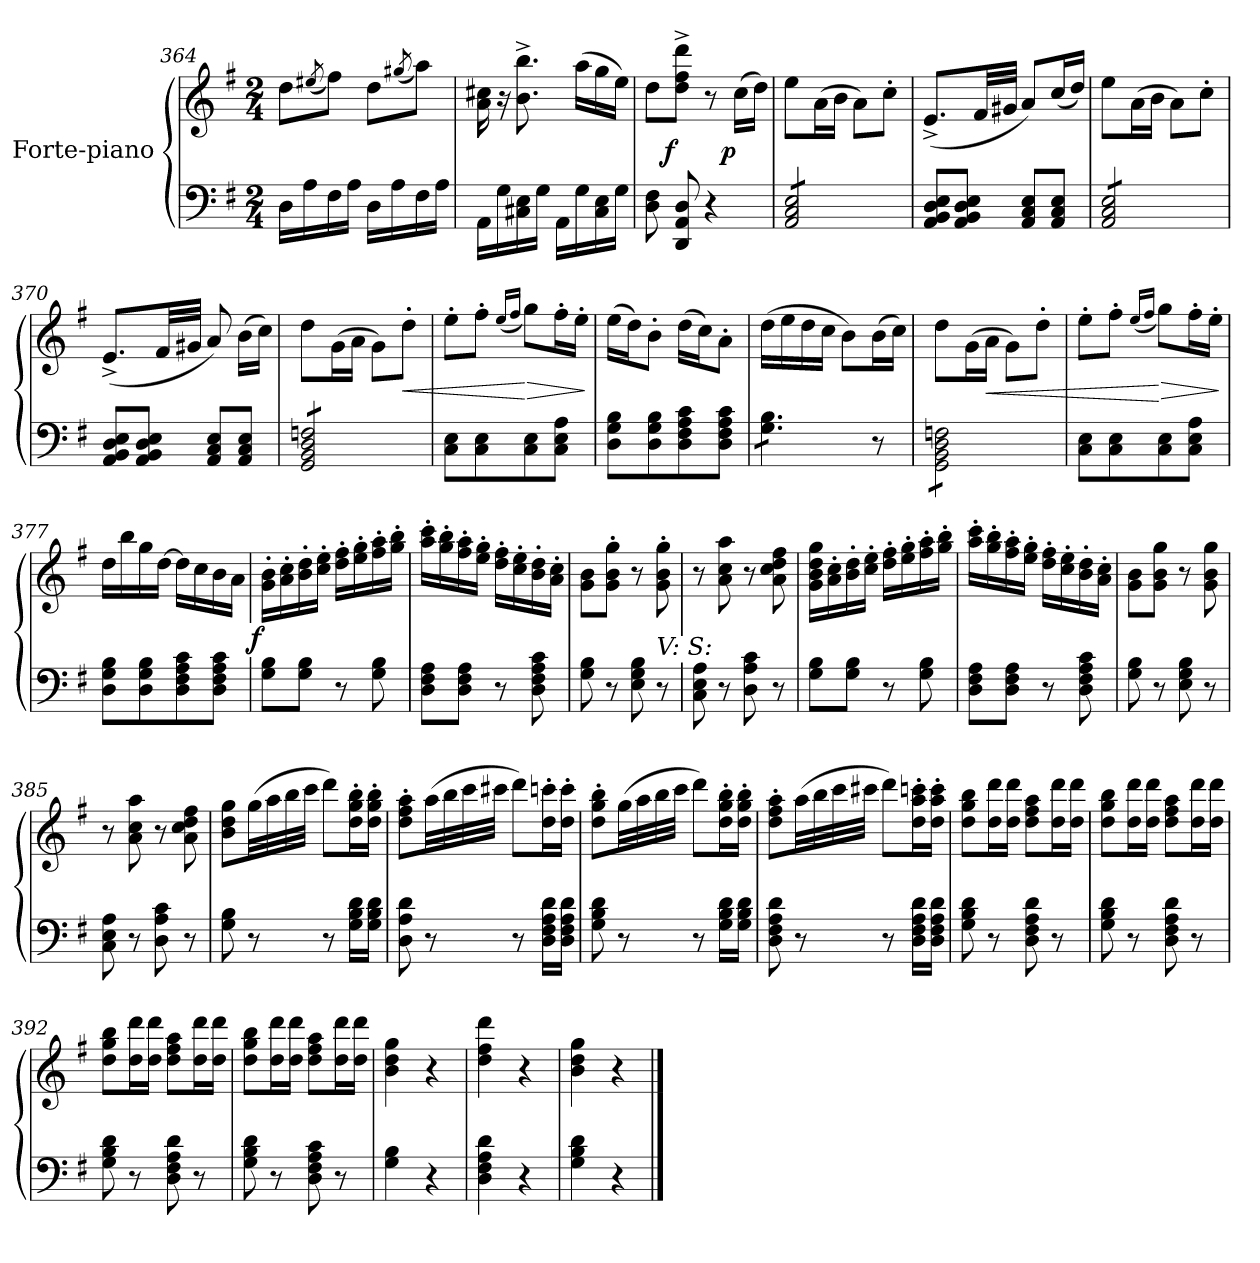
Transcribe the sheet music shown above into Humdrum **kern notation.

**kern	**kern	**dynam
*part1	*part1	*part1
*staff2	*staff1	*staff1/2
*I"Forte-piano	*	*
*clefF4	*clefG2	*
*k[f#]	*k[f#]	*
*M2/4	*M2/4	*
=364	=364	=364
16D\LL	8dd\L	.
16A\	.	.
.	(<8qee#X/	.
16F#\	8ff#\J)	.
16A\JJ	.	.
16D\LL	8dd\L	.
16A\	.	.
.	(<8qgg#X/	.
16F#\	8aa\J)	.
16A\JJ	.	.
=365	=365	=365
16AA\LL	16a\ 16cc#X\	.
16G\	16r	.
16C#X\ 16E\	8.b^<\ 8.bb^<\	.
16G\JJ	.	.
16AA\LL	.	.
16G\	(>16aa\LL	.
16C#\ 16E\	16gg\	.
16G\JJ	16ee\JJ)	.
=366	=366	=366
8D\ 8F#\	8dd\L	.
!	!	!LO:DY:rj
8DD/ 8AA/ 8D/	8dd^<\ 8ff#^<\ 8ddd^<\J	f
4r	8r	.
!	!	!LO:DY:rj
.	(>16cc\LL	p
.	16dd\JJ)	.
=367	=367	=367
*tremolo	*	*
8AA/ 8C/ 8E/L	8ee\L	.
8AA/ 8C/ 8E/	(>16a\L	.
.	16b\JJ	.
8AA/ 8C/ 8E/	8a\L)	.
8AA/ 8C/ 8E/J	8cc'\J	.
*Xtremolo	*	*
=368	=368	=368
8AA/ 8BB/ 8D/ 8E/L	(<8.e^</L	.
8AA/ 8BB/ 8D/ 8E/J	.	.
.	32f#/LL	.
.	32g#X/JJJ	.
8AA/ 8C/ 8E/L	8a/L)	.
8AA/ 8C/ 8E/J	(<16cc/L	.
.	16dd/JJ)	.
=369	=369	=369
*tremolo	*	*
8AA/ 8C/ 8E/L	8ee\L	.
8AA/ 8C/ 8E/	(>16a\L	.
.	16b\JJ	.
8AA/ 8C/ 8E/	8a\L)	.
8AA/ 8C/ 8E/J	8cc'\J	.
*Xtremolo	*	*
=370	=370	=370
8AA/ 8BB/ 8D/ 8E/L	(<8.e^>/L	.
8AA/ 8BB/ 8D/ 8E/J	.	.
.	32f#/LL	.
.	32g#X/JJJ	.
8AA/ 8C/ 8E/L	8a/)	.
8AA/ 8C/ 8E/J	(>16b\LL	.
.	16cc\JJ)	.
=371	=371	=371
*tremolo	*	*
8GG/ 8BB/ 8D/ 8Fn/L	8dd\L	.
8GG/ 8BB/ 8D/ 8Fn/	(>16g\L	.
.	16a\JJ	.
8GG/ 8BB/ 8D/ 8Fn/	8g\L)	.
8GG/ 8BB/ 8D/ 8Fn/J	8dd'\J	<
*Xtremolo	*	*
=372	=372	=372
8C\ 8E\L	8ee'\L	.
8C\ 8E\	8ff#'\J	.
.	(<16qqee/LL	.
.	16qqff#/JJ	.
8C\ 8E\	8gg\L)	[ >
8C\ 8E\ 8A\J	16ff#'\L	.
.	16ee'\JJ	.
.	.	]
=373	=373	=373
8D\ 8G\ 8B\L	(>16ee\LL	.
.	16dd\J)	.
8D\ 8G\ 8B\	8b'\J	.
8D\ 8F#\ 8A\ 8c\	(>16dd\LL	.
.	16cc\J)	.
8D\ 8F#\ 8A\ 8c\J	8a'\J	.
=374	=374	=374
*tremolo	*	*
8G\ 8B\L	(>16dd\LL	.
.	16ee\	.
8G\ 8B\	16dd\	.
.	16cc\JJ	.
8G\ 8B\J	8b\L)	.
8r	(>16b\L	.
.	16cc\JJ)	.
=375	=375	=375
8GG\ 8BB\ 8D\ 8Fn\L	8dd\L	.
8GG\ 8BB\ 8D\ 8Fn\	(>16g\L	.
.	16a\JJ	<
8GG\ 8BB\ 8D\ 8Fn\	8g\L)	.
8GG\ 8BB\ 8D\ 8Fn\J	8dd'\J	.
*Xtremolo	*	*
=376	=376	=376
8C\ 8E\L	8ee'\L	.
8C\ 8E\	8ff#'\J	.
.	(<16qeeLL	.
.	16qff#JJ	.
8C\ 8E\	8gg\L)	[ >
8C\ 8E\ 8A\J	16ff#'\L	.
.	16ee'\JJ	.
.	.	]
=377	=377	=377
8D\ 8G\ 8B\L	16dd\LL	.
.	16bb\	.
8D\ 8G\ 8B\	16gg\	.
.	[16dd\JJ	.
8D\ 8F#\ 8A\ 8c\	16dd\LL]	.
.	16cc\	.
8D\ 8F#\ 8A\ 8c\J	16b\	.
.	16a\JJ	.
=378	=378	=378
!	!	!LO:DY:rj
8G\ 8B\L	16g'\ 16b'\LL	f
.	16a'\ 16cc'\	.
8G\ 8B\J	16b'\ 16dd'\	.
.	16cc'\ 16ee'\JJ	.
8r	16dd'\ 16ff#'\LL	.
.	16ee'\ 16gg'\	.
8G\ 8B\	16ff#'\ 16aa'\	.
.	16gg'\ 16bb'\JJ	.
=379	=379	=379
8D\ 8F#\ 8A\L	16aa'\ 16ccc'\LL	.
.	16gg'\ 16bb'\	.
8D\ 8F#\ 8A\J	16ff#'\ 16aa'\	.
.	16ee'\ 16gg'\JJ	.
8r	16dd'\ 16ff#'\LL	.
.	16cc'\ 16ee'\	.
8D\ 8F#\ 8A\ 8c\	16b'\ 16dd'\	.
.	16a'\ 16cc'\JJ	.
=380	=380	=380
8G\ 8B\	8g\ 8b\L	.
8r	8g'\ 8b'\ 8gg'\J	.
8E\ 8G\ 8B\	8r	.
!LO:TX:a:i:t=V&colon; S&colon;	!	!
8r	8g'\ 8b'\ 8gg'\	.
=381	=381	=381
8C\ 8E\ 8A\	8r	.
8r	8a\ 8cc\ 8aa\	.
8D\ 8A\ 8c\	8r	.
8r	8a\ 8cc\ 8dd\ 8ff#\	.
=382	=382	=382
8G\ 8B\L	16g\ 16b\ 16dd\ 16gg\LL	.
.	16a'\ 16cc'\	.
8G\ 8B\J	16b'\ 16dd'\	.
.	16cc'\ 16ee'\JJ	.
8r	16dd'\ 16ff#'\LL	.
.	16ee'\ 16gg'\	.
8G\ 8B\	16ff#'\ 16aa'\	.
.	16gg'\ 16bb'\JJ	.
=383	=383	=383
8D\ 8F#\ 8A\L	16aa'\ 16ccc'\LL	.
.	16gg'\ 16bb'\	.
8D\ 8F#\ 8A\J	16ff#'\ 16aa'\	.
.	16ee'\ 16gg'\JJ	.
8r	16dd'\ 16ff#'\LL	.
.	16cc'\ 16ee'\	.
8D\ 8F#\ 8A\ 8c\	16b'\ 16dd'\	.
.	16a'\ 16cc'\JJ	.
=384	=384	=384
8G\ 8B\	8g\ 8b\L	.
8r	8g\ 8b\ 8gg\J	.
8E\ 8G\ 8B\	8r	.
8r	8g\ 8b\ 8gg\	.
=385	=385	=385
8C\ 8E\ 8A\	8r	.
8r	8a\ 8cc\ 8aa\	.
8D\ 8A\ 8c\	8r	.
8r	8a\ 8cc\ 8dd\ 8ff#\	.
=386	=386	=386
8G\ 8B\	8b\ 8dd\ 8gg\L	.
8r	(>32gg\LL	.
.	32aa\	.
.	32bb\	.
.	32ccc\JJJ	.
8r	8ddd\L)	.
16G\ 16B\ 16d\LL	16dd'\ 16gg'\ 16bb'\L	.
16G\ 16B\ 16d\JJ	16dd'\ 16gg'\ 16bb'\JJ	.
=387	=387	=387
8D\ 8A\ 8d\	8dd'\ 8ff#'\ 8aa'\L	.
8r	(>32aa\LL	.
.	32bb\	.
.	32ccc\	.
.	32ccc#X\JJJ	.
8r	8ddd\L)	.
16D\ 16F#\ 16A\ 16d\LL	16dd'\ 16cccn'\L	.
16D\ 16F#\ 16A\ 16d\JJ	16dd'\ 16ccc'\JJ	.
=388	=388	=388
8G\ 8B\ 8d\	8dd'\ 8gg'\ 8bb'\L	.
8r	(>32gg\LL	.
.	32aa\	.
.	32bb\	.
.	32ccc\JJJ	.
8r	8ddd\L)	.
16G\ 16B\ 16d\LL	16dd'\ 16gg'\ 16bb'\L	.
16G\ 16B\ 16d\JJ	16dd'\ 16gg'\ 16bb'\JJ	.
=389	=389	=389
8D\ 8F#\ 8A\ 8d\	8dd'\ 8ff#'\ 8aa'\L	.
8r	(>32aa\LL	.
.	32bb\	.
.	32ccc\	.
.	32ccc#X\JJJ	.
8r	8ddd\L)	.
16D\ 16F#\ 16A\ 16d\LL	16dd'\ 16aa'\ 16cccn'\L	.
16D\ 16F#\ 16A\ 16d\JJ	16dd'\ 16aa'\ 16ccc'\JJ	.
=390	=390	=390
8G\ 8B\ 8d\	8dd\ 8gg\ 8bb\L	ffo
8r	16dd\ 16ddd\L	.
.	16dd\ 16ddd\JJ	.
8D\ 8F#\ 8A\ 8d\	8dd\ 8ff#\ 8aa\L	.
8r	16dd\ 16ddd\L	.
.	16dd\ 16ddd\JJ	.
=391	=391	=391
8G\ 8B\ 8d\	8dd\ 8gg\ 8bb\L	.
8r	16dd\ 16ddd\L	.
.	16dd\ 16ddd\JJ	.
8D\ 8F#\ 8A\ 8d\	8dd\ 8ff#\ 8aa\L	.
8r	16dd\ 16ddd\L	.
.	16dd\ 16ddd\JJ	.
=392	=392	=392
8G\ 8B\ 8d\	8dd\ 8gg\ 8bb\L	.
8r	16dd\ 16ddd\L	.
.	16dd\ 16ddd\JJ	.
8D\ 8F#\ 8A\ 8d\	8dd\ 8ff#\ 8aa\L	.
8r	16dd\ 16ddd\L	.
.	16dd\ 16ddd\JJ	.
=393	=393	=393
8G\ 8B\ 8d\	8dd\ 8gg\ 8bb\L	.
8r	16dd\ 16ddd\L	.
.	16dd\ 16ddd\JJ	.
8D\ 8F#\ 8A\ 8c\	8dd\ 8ff#\ 8aa\L	.
8r	16dd\ 16ddd\L	.
.	16dd\ 16ddd\JJ	.
=394	=394	=394
4G\ 4B\	4b\ 4dd\ 4gg\	.
4r	4r	.
=395	=395	=395
4D\ 4F#\ 4A\ 4d\	4dd\ 4ff#\ 4ddd\	.
4r	4r	.
=396	=396	=396
4G\ 4B\ 4d\	4b\ 4dd\ 4gg\	.
4r	4r	.
==	==	==
*-	*-	*-
